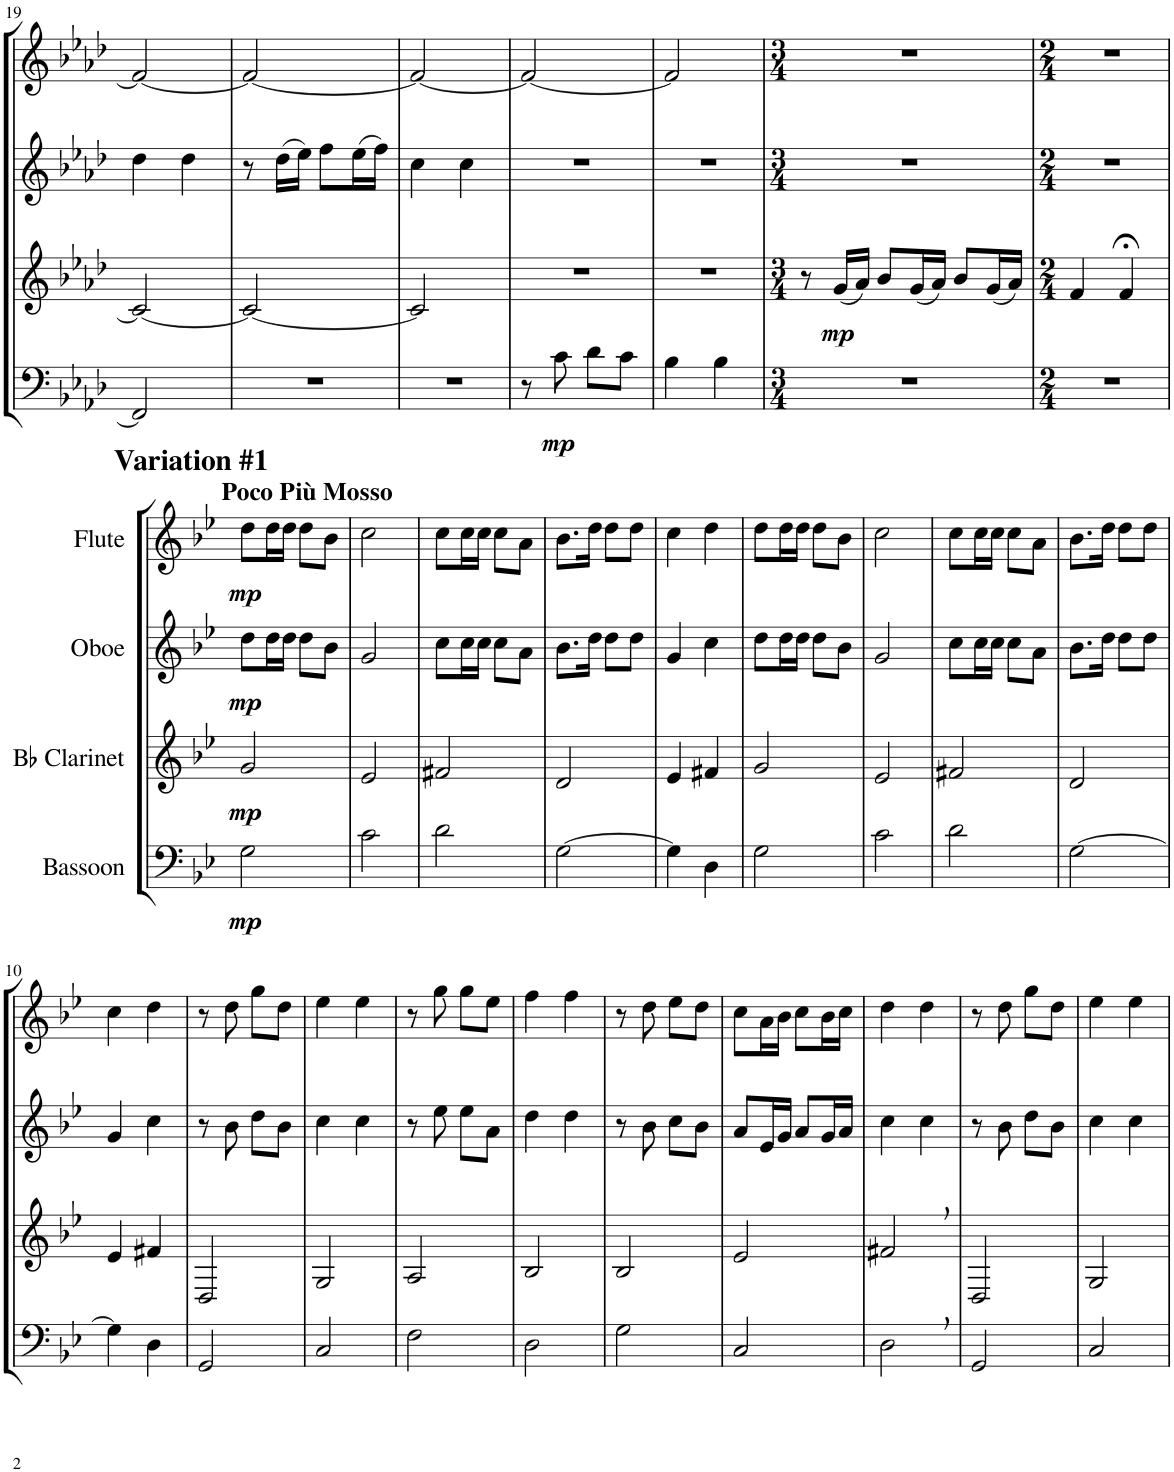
**kern	**dynam	**kern	**dynam	**kern	**dynam	**kern	**dynam
*part4	*part4	*part3	*part3	*part2	*part2	*part1	*part1
*staff4	*staff4	*staff3	*staff3	*staff2	*staff2	*staff1	*staff1
*I"Bassoon	*	*I"Bb Clarinet	*	*I"Oboe	*	*I"Flute	*
*I'Bsn	*	*I'Cl	*	*I'Ob	*	*I'Fl	*
!!LO:PB:g=z
*clefF4	*	*clefG2	*	*clefG2	*	*clefG2	*
*	*	*ITrd1c2	*	*	*	*	*
*k[b-e-a-d-]	*	*k[b-e-a-d-]	*	*k[b-e-a-d-]	*	*k[b-e-a-d-]	*
*M2/4	*	*M2/4	*	*M2/4	*	*M2/4	*
=19	=19	=19	=19	=19	=19	=19	=19
2FF/]	.	2c/_	.	4dd-\	.	2f/_	.
.	.	.	.	4dd-\	.	.	.
=20	=20	=20	=20	=20	=20	=20	=20
2r	.	2c/_	.	8r	.	2f/_	.
.	.	.	.	(16dd-\LL	.	.	.
.	.	.	.	16ee-\JJ)	.	.	.
.	.	.	.	8ff\L	.	.	.
.	.	.	.	(16ee-\L	.	.	.
.	.	.	.	16ff\JJ)	.	.	.
=21	=21	=21	=21	=21	=21	=21	=21
2r	.	2c/]	.	4cc\	.	2f/_	.
.	.	.	.	4cc\	.	.	.
=22	=22	=22	=22	=22	=22	=22	=22
8r	.	2r	.	2r	.	2f/_	.
!	!LO:DY:b	!	!	!	!	!	!
8c\	mp	.	.	.	.	.	.
8d-\L	.	.	.	.	.	.	.
8c\J	.	.	.	.	.	.	.
=23	=23	=23	=23	=23	=23	=23	=23
4B-\	.	2r	.	2r	.	2f/]	.
4B-\	.	.	.	.	.	.	.
=24	=24	=24	=24	=24	=24	=24	=24
*M3/4	*	*M3/4	*	*M3/4	*	*M3/4	*
2.r	.	8r	.	2.r	.	2.r	.
!	!	!	!LO:DY:b	!	!	!	!
.	.	(16g/LL	mp	.	.	.	.
.	.	16a-/JJ)	.	.	.	.	.
.	.	8b-/L	.	.	.	.	.
.	.	(16g/L	.	.	.	.	.
.	.	16a-/JJ)	.	.	.	.	.
.	.	8b-/L	.	.	.	.	.
.	.	(16g/L	.	.	.	.	.
.	.	16a-/JJ)	.	.	.	.	.
=25	=25	=25	=25	=25	=25	=25	=25
*M2/4	*	*M2/4	*	*M2/4	*	*M2/4	*
2r	.	4f/	.	2r	.	2r	.
.	.	4f;</	.	.	.	.	.
!!LO:LB:g=z
=1	=1	=1	=1	=1	=1	=1	=1
*k[b-e-]	*	*k[b-e-]	*	*k[b-e-]	*	*k[b-e-]	*
!	!	!	!	!	!	!LO:TX:a:B:t=Variation #1	!
!	!	!	!	!	!	!LO:TX:a:B:t=Poco Più Mosso	!
!	!LO:DY:b	!	!LO:DY:b	!	!LO:DY:b	!	!LO:DY:b
2G\	mp	2g/	mp	8dd\L	mp	8dd\L	mp
.	.	.	.	16dd\L	.	16dd\L	.
.	.	.	.	16dd\JJ	.	16dd\JJ	.
.	.	.	.	8dd\L	.	8dd\L	.
.	.	.	.	8b-\J	.	8b-\J	.
=2	=2	=2	=2	=2	=2	=2	=2
2c\	.	2e-/	.	2g/	.	2cc\	.
=3	=3	=3	=3	=3	=3	=3	=3
2d\	.	2f#X/	.	8cc\L	.	8cc\L	.
.	.	.	.	16cc\L	.	16cc\L	.
.	.	.	.	16cc\JJ	.	16cc\JJ	.
.	.	.	.	8cc\L	.	8cc\L	.
.	.	.	.	8a\J	.	8a\J	.
=4	=4	=4	=4	=4	=4	=4	=4
[2G\	.	2d/	.	8.b-\L	.	8.b-\L	.
.	.	.	.	16dd\Jk	.	16dd\Jk	.
.	.	.	.	8dd\L	.	8dd\L	.
.	.	.	.	8dd\J	.	8dd\J	.
=5	=5	=5	=5	=5	=5	=5	=5
4G\]	.	4e-/	.	4g/	.	4cc\	.
4D\	.	4f#X/	.	4cc\	.	4dd\	.
=6	=6	=6	=6	=6	=6	=6	=6
2G\	.	2g/	.	8dd\L	.	8dd\L	.
.	.	.	.	16dd\L	.	16dd\L	.
.	.	.	.	16dd\JJ	.	16dd\JJ	.
.	.	.	.	8dd\L	.	8dd\L	.
.	.	.	.	8b-\J	.	8b-\J	.
=7	=7	=7	=7	=7	=7	=7	=7
2c\	.	2e-/	.	2g/	.	2cc\	.
=8	=8	=8	=8	=8	=8	=8	=8
2d\	.	2f#X/	.	8cc\L	.	8cc\L	.
.	.	.	.	16cc\L	.	16cc\L	.
.	.	.	.	16cc\JJ	.	16cc\JJ	.
.	.	.	.	8cc\L	.	8cc\L	.
.	.	.	.	8a\J	.	8a\J	.
=9	=9	=9	=9	=9	=9	=9	=9
[2G\	.	2d/	.	8.b-\L	.	8.b-\L	.
.	.	.	.	16dd\Jk	.	16dd\Jk	.
.	.	.	.	8dd\L	.	8dd\L	.
.	.	.	.	8dd\J	.	8dd\J	.
!!LO:LB:g=z
=10	=10	=10	=10	=10	=10	=10	=10
4G\]	.	4e-/	.	4g/	.	4cc\	.
4D\	.	4f#X/	.	4cc\	.	4dd\	.
=11	=11	=11	=11	=11	=11	=11	=11
2GG/	.	2D/	.	8r	.	8r	.
.	.	.	.	8b-\	.	8dd\	.
.	.	.	.	8dd\L	.	8gg\L	.
.	.	.	.	8b-\J	.	8dd\J	.
=12	=12	=12	=12	=12	=12	=12	=12
2C/	.	2G/	.	4cc\	.	4ee-\	.
.	.	.	.	4cc\	.	4ee-\	.
=13	=13	=13	=13	=13	=13	=13	=13
2F\	.	2A/	.	8r	.	8r	.
.	.	.	.	8ee-\	.	8gg\	.
.	.	.	.	8ee-\L	.	8gg\L	.
.	.	.	.	8a\J	.	8ee-\J	.
=14	=14	=14	=14	=14	=14	=14	=14
2D\	.	2B-/	.	4dd\	.	4ff\	.
.	.	.	.	4dd\	.	4ff\	.
=15	=15	=15	=15	=15	=15	=15	=15
2G\	.	2B-/	.	8r	.	8r	.
.	.	.	.	8b-\	.	8dd\	.
.	.	.	.	8cc\L	.	8ee-\L	.
.	.	.	.	8b-\J	.	8dd\J	.
=16	=16	=16	=16	=16	=16	=16	=16
2C/	.	2e-/	.	8a/L	.	8cc\L	.
.	.	.	.	16e-/L	.	16a\L	.
.	.	.	.	16g/JJ	.	16b-\JJ	.
.	.	.	.	8a/L	.	8cc\L	.
.	.	.	.	16g/L	.	16b-\L	.
.	.	.	.	16a/JJ	.	16cc\JJ	.
=17	=17	=17	=17	=17	=17	=17	=17
2D,\	.	2f#X,/	.	4cc\	.	4dd\	.
.	.	.	.	4cc\	.	4dd\	.
=18	=18	=18	=18	=18	=18	=18	=18
2GG/	.	2D/	.	8r	.	8r	.
.	.	.	.	8b-\	.	8dd\	.
.	.	.	.	8dd\L	.	8gg\L	.
.	.	.	.	8b-\J	.	8dd\J	.
=19	=19	=19	=19	=19	=19	=19	=19
2C/	.	2G/	.	4cc\	.	4ee-\	.
.	.	.	.	4cc\	.	4ee-\	.
=	=	=	=	=	=	=	=
*-	*-	*-	*-	*-	*-	*-	*-
